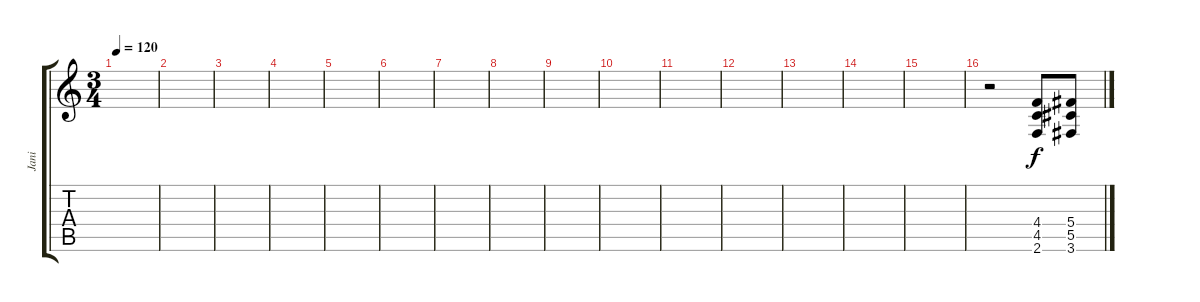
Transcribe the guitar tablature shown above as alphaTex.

\track ("Jani" "Jani") {instrument distortionguitar}
\staff {score tabs}
\tuning (Eb4 Bb3 Gb3 Db3 Ab2 Eb2) {hide}
\ts (3 4)
\tempo 120
\clef g2
\ks c
|
|
|
|
|
|
|
|
|
|
|
|
|
|
|
r.2 (4.4 4.5 2.6).8{volume 13} (5.4 5.5 3.6).8
